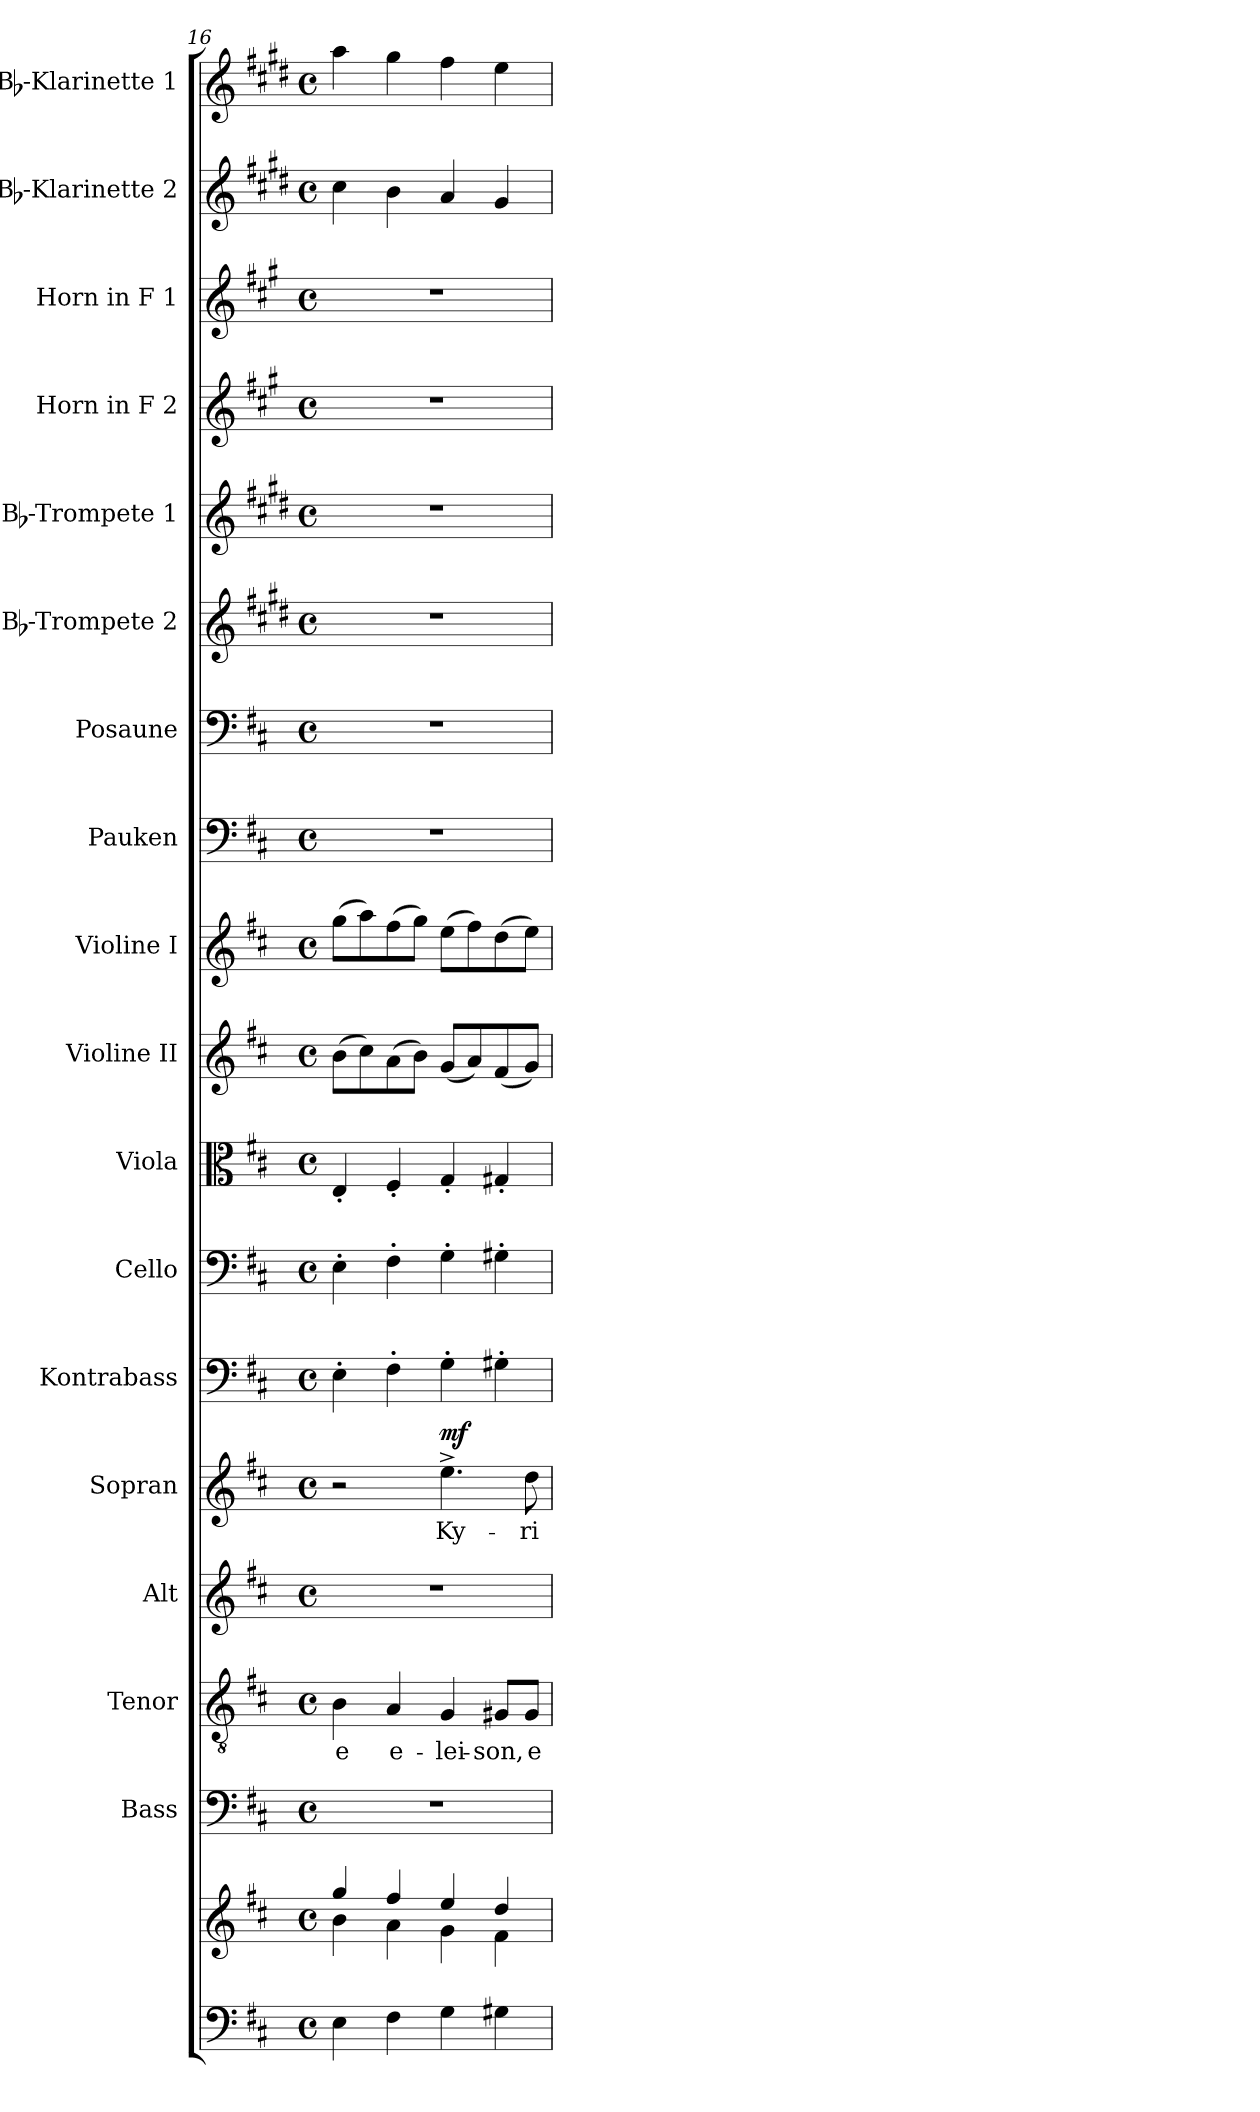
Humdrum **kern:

**kern	**kern	**kern	**kern	**text	**kern	**kern	**text	**dynam	**kern	**kern	**kern	**kern	**kern	**kern	**kern	**kern	**kern	**kern	**kern	**kern	**kern
*part18	*part18	*part17	*part16	*part16	*part15	*part14	*part14	*part14	*part13	*part12	*part11	*part10	*part9	*part8	*part7	*part6	*part5	*part4	*part3	*part2	*part1
*staff19	*staff18	*staff17	*staff16	*staff16	*staff15	*staff14	*staff14	*staff14	*staff13	*staff12	*staff11	*staff10	*staff9	*staff8	*staff7	*staff6	*staff5	*staff4	*staff3	*staff2	*staff1
*	*	*I"Bass	*I"Tenor	*	*I"Alt	*I"Sopran	*	*	*I"Kontrabass	*I"Cello	*I"Viola	*I"Violine II	*I"Violine I	*I"Pauken	*I"Posaune	*I"Bb-Trompete 2	*I"Bb-Trompete 1	*I"Horn in F 2	*I"Horn in F 1	*I"Bb-Klarinette 2	*I"Bb-Klarinette 1
*	*	*I'B.	*I'T.	*	*I'A.	*I'S.	*	*	*I'Kb.	*	*I'Vla.	*I'Vl. II	*I'Vl. I	*I'Pk.	*I'Pos.	*I'Bb Trp. 2	*I'Bb Trp. 1	*	*	*I'Bb Kl. 2	*I'Bb Kl. 1
!!LO:PB:g=z
*clefF4	*clefG2	*clefF4	*clefGv2	*	*clefG2	*clefG2	*	*	*clefF4	*clefF4	*clefC3	*clefG2	*clefG2	*clefF4	*clefF4	*clefG2	*clefG2	*clefG2	*clefG2	*clefG2	*clefG2
*	*	*	*	*	*	*	*	*	*ITrd7c12	*	*	*	*	*	*	*ITrd1c2	*ITrd1c2	*ITrd4c7	*ITrd4c7	*ITrd1c2	*ITrd1c2
*k[f#c#]	*k[f#c#]	*k[f#c#]	*k[f#c#]	*	*k[f#c#]	*k[f#c#]	*	*	*k[f#c#]	*k[f#c#]	*k[f#c#]	*k[f#c#]	*k[f#c#]	*k[f#c#]	*k[f#c#]	*k[f#c#]	*k[f#c#]	*k[f#c#]	*k[f#c#]	*k[f#c#]	*k[f#c#]
*D:	*D:	*D:	*D:	*	*D:	*D:	*	*	*D:	*D:	*D:	*D:	*D:	*D:	*D:	*D:	*D:	*D:	*D:	*D:	*D:
*M4/4	*M4/4	*M4/4	*M4/4	*	*M4/4	*M4/4	*	*	*M4/4	*M4/4	*M4/4	*M4/4	*M4/4	*M4/4	*M4/4	*M4/4	*M4/4	*M4/4	*M4/4	*M4/4	*M4/4
*met(c)	*met(c)	*met(c)	*met(c)	*	*met(c)	*met(c)	*	*	*met(c)	*met(c)	*met(c)	*met(c)	*met(c)	*met(c)	*met(c)	*met(c)	*met(c)	*met(c)	*met(c)	*met(c)	*met(c)
=16	=16	=16	=16	=16	=16	=16	=16	=16	=16	=16	=16	=16	=16	=16	=16	=16	=16	=16	=16	=16	=16
*	*^	*	*	*	*	*	*	*	*	*	*	*	*	*	*	*	*	*	*	*	*
!	!	!	!	!	!LO:LY:b	!	!	!	!	!	!	!	!	!	!	!	!	!	!	!	!	!
4E\	4gg/	4b\	1r	4B\	-e	1r	2r	.	.	4EE'>\	4E'>\	4E'</	(>8b\L	(>8gg\L	1r	1r	1r	1r	1r	1r	4b\	4gg\
.	.	.	.	.	.	.	.	.	.	.	.	.	8cc#\)	8aa\)	.	.	.	.	.	.	.	.
!	!	!	!	!	!LO:LY:b	!	!	!	!	!	!	!	!	!	!	!	!	!	!	!	!	!
4F#\	4ff#/	4a\	.	4A/	e-	.	.	.	.	4FF#'>\	4F#'>\	4F#'</	(>8a\	(>8ff#\	.	.	.	.	.	.	4a\	4ff#\
.	.	.	.	.	.	.	.	.	.	.	.	.	8b\J)	8gg\J)	.	.	.	.	.	.	.	.
!	!	!	!	!	!LO:LY:b	!	!	!LO:LY:b	!LO:DY:a	!	!	!	!	!	!	!	!	!	!	!	!	!
4G\	4ee/	4g\	.	4G/	-lei-	.	4.ee^>\	Ky-	mf	4GG'>\	4G'>\	4G'</	(<8g/L	(>8ee\L	.	.	.	.	.	.	4g/	4ee\
.	.	.	.	.	.	.	.	.	.	.	.	.	8a/)	8ff#\)	.	.	.	.	.	.	.	.
!	!	!	!	!	!LO:LY:b	!	!	!	!	!	!	!	!	!	!	!	!	!	!	!	!	!
4G#X\	4dd/	4f#\	.	8G#X/L	-son,	.	.	.	.	4GG#X'>\	4G#X'>\	4G#X'</	(<8f#/	(>8dd\	.	.	.	.	.	.	4f#/	4dd\
!	!	!	!	!	!LO:LY:b	!	!	!LO:LY:b	!	!	!	!	!	!	!	!	!	!	!	!	!	!
.	.	.	.	8G#/J	e-	.	8dd\	-ri-	.	.	.	.	8g/J)	8ee\J)	.	.	.	.	.	.	.	.
*	*v	*v	*	*	*	*	*	*	*	*	*	*	*	*	*	*	*	*	*	*	*	*
=	=	=	=	=	=	=	=	=	=	=	=	=	=	=	=	=	=	=	=	=	=
*-	*-	*-	*-	*-	*-	*-	*-	*-	*-	*-	*-	*-	*-	*-	*-	*-	*-	*-	*-	*-	*-
